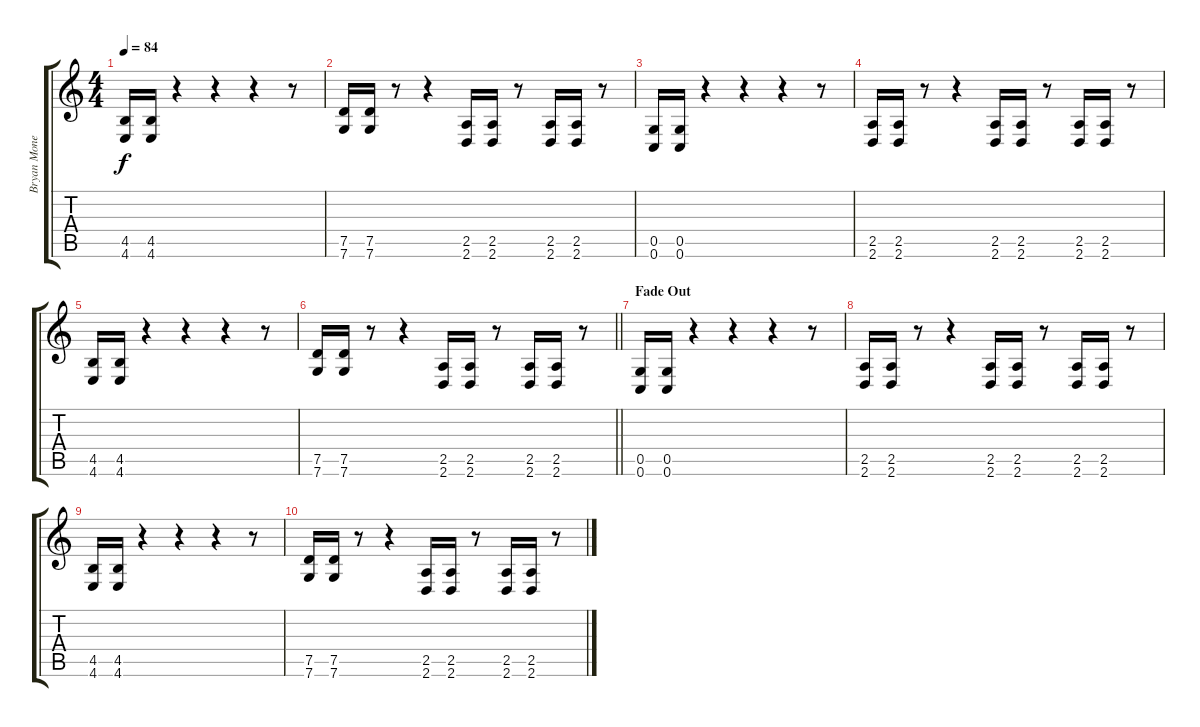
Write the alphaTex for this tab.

\track ("Bryan Money - Guitar" "Bryan Mone") {instrument distortionguitar}
\staff {score tabs}
\tuning (D4 A3 F3 C3 G2 C2) {hide}
\ts (4 4)
\tempo 84
\clef g2
\ks c
(4.5 4.6).16{dy f} (4.5 4.6).16 r.4 r.4 r.4 r.8 |
(7.5 7.6).16 (7.5 7.6).16 r.8 r.4 (2.5 2.6).16 (2.5 2.6).16 r.8 (2.5 2.6).16 (2.5 2.6).16 r.8 |
(0.5 0.6).16 (0.5 0.6).16 r.4 r.4 r.4 r.8 |
(2.5 2.6).16 (2.5 2.6).16 r.8 r.4 (2.5 2.6).16 (2.5 2.6).16 r.8 (2.5 2.6).16 (2.5 2.6).16 r.8 |
(4.5 4.6).16 (4.5 4.6).16 r.4 r.4 r.4 r.8 |
\barLineRight lightlight
(7.5 7.6).16 (7.5 7.6).16 r.8 r.4 (2.5 2.6).16 (2.5 2.6).16 r.8 (2.5 2.6).16 (2.5 2.6).16 r.8 |
\section ("" "Fade Out")
(0.5 0.6).16 (0.5 0.6).16 r.4 r.4 r.4 r.8 |
(2.5 2.6).16 (2.5 2.6).16 r.8 r.4 (2.5 2.6).16 (2.5 2.6).16 r.8 (2.5 2.6).16 (2.5 2.6).16 r.8 |
(4.5 4.6).16 (4.5 4.6).16 r.4 r.4 r.4 r.8 |
(7.5 7.6).16 (7.5 7.6).16 r.8 r.4 (2.5 2.6).16 (2.5 2.6).16 r.8 (2.5 2.6).16 (2.5 2.6).16 r.8
